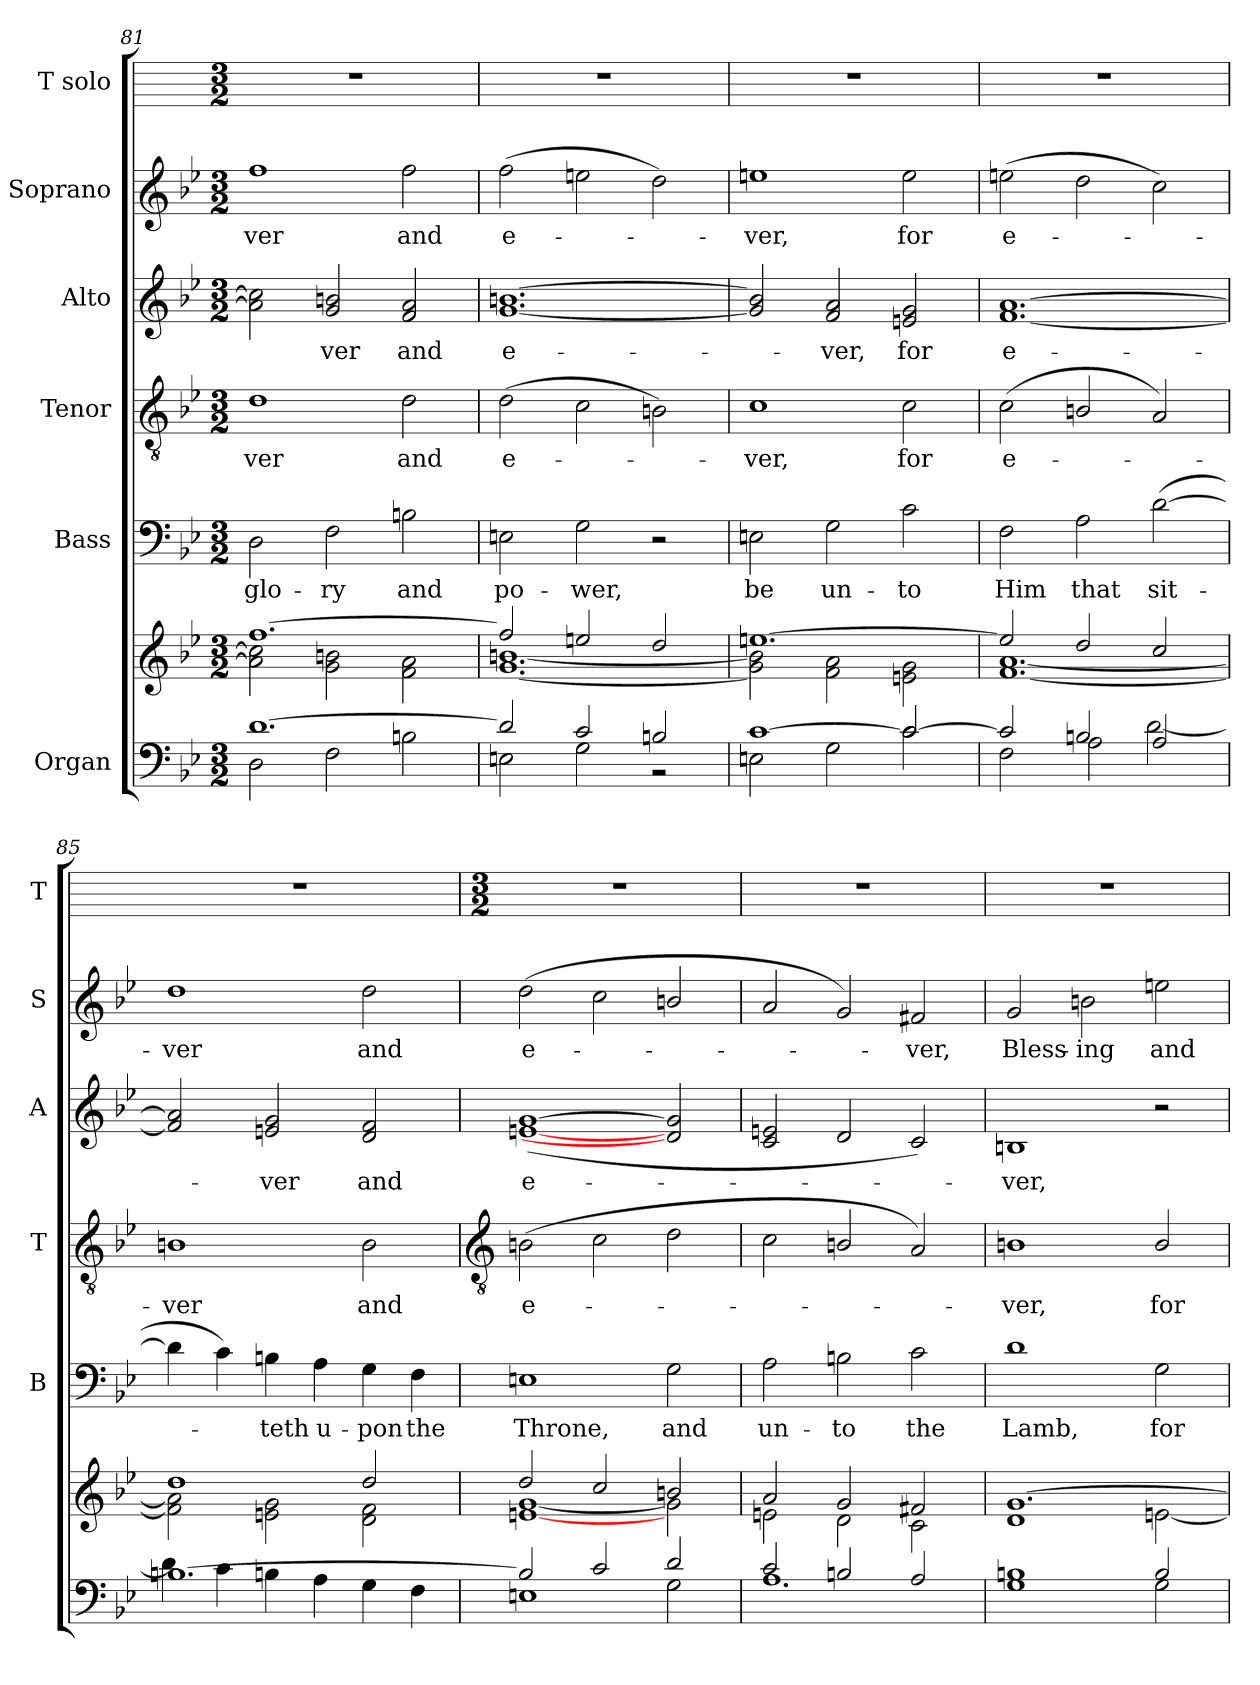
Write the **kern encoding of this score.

**kern	**kern	**kern	**text	**kern	**text	**kern	**text	**kern	**text	**kern
*part6	*part6	*part5	*part5	*part4	*part4	*part3	*part3	*part2	*part2	*part1
*staff7	*staff6	*staff5	*staff5	*staff4	*staff4	*staff3	*staff3	*staff2	*staff2	*staff1
*I"Organ	*	*I"Bass	*	*I"Tenor	*	*I"Alto	*	*I"Soprano	*	*I"T solo
*	*	*I'B	*	*I'T	*	*I'A	*	*I'S	*	*I'T
*clefF4	*clefG2	*clefF4	*	*clefGv2	*	*clefG2	*	*clefG2	*	*
*k[b-e-]	*k[b-e-]	*k[b-e-]	*	*k[b-e-]	*	*k[b-e-]	*	*k[b-e-]	*	*
*B-:	*B-:	*B-:	*	*B-:	*	*B-:	*	*B-:	*	*
*M3/2	*M3/2	*M3/2	*	*M3/2	*	*M3/2	*	*M3/2	*	*M3/2
=81	=81	=81	=81	=81	=81	=81	=81	=81	=81	=81
*^	*^	*	*	*	*	*	*	*	*	*
!	!	!	!	!	!LO:LY:b	!	!LO:LY:b	!	!	!	!LO:LY:b	!
[1.d/	2D\	[1.ff/	2a\] 2cc\]	2D	glo-	1d	ver	2a] 2cc]	.	1ff	ver	1.r
!	!	!	!	!	!LO:LY:b	!	!	!	!LO:LY:b	!	!	!
.	2F\	.	2g\ 2bn\	2F	-ry	.	.	2g 2bn	ver	.	.	.
!	!	!	!	!	!LO:LY:b	!	!LO:LY:b	!	!LO:LY:b	!	!LO:LY:b	!
.	2Bn\	.	2f\ 2a\	2Bn	and	2d	and	2f 2a	and	2ff	and	.
=82	=82	=82	=82	=82	=82	=82	=82	=82	=82	=82	=82	=82
!	!	!	!	!	!LO:LY:b	!	!LO:LY:b	!	!LO:LY:b	!	!LO:LY:b	!
2d/]	2En\	2ff/]	[1.g\ [1.bn\	2En	po-	(>2d	e-	[1.g [1.bn	e-	(>2ff	e-	1.r
!	!	!	!	!	!LO:LY:b	!	!	!	!	!	!	!
2c/	2G\	2een/	.	2G	-wer,	2c	.	.	.	2een	.	.
2Bn/	2r	2dd/	.	2r	.	2Bn)	.	.	.	2dd)	.	.
=83	=83	=83	=83	=83	=83	=83	=83	=83	=83	=83	=83	=83
!	!	!	!	!	!LO:LY:b	!	!LO:LY:b	!	!	!	!LO:LY:b	!
[1c/	2En\	[1.een/	2g\] 2b\]	2En	be	1c	ver,	2g] 2b]	.	1een	ver,	1.r
!	!	!	!	!	!LO:LY:b	!	!	!	!LO:LY:b	!	!	!
.	2G\	.	2f\ 2a\	2G	un-	.	.	2f 2a	ver,	.	.	.
!	!	!	!	!	!LO:LY:b	!	!LO:LY:b	!	!LO:LY:b	!	!LO:LY:b	!
2c/_	2c\	.	2en\ 2g\	2c	-to	2c	for	2en 2g	for	2ee	for	.
=84	=84	=84	=84	=84	=84	=84	=84	=84	=84	=84	=84	=84
!	!	!	!	!	!LO:LY:b	!	!LO:LY:b	!	!LO:LY:b	!	!LO:LY:b	!
2c/]	2F\	2ee/]	[1.f\ [1.a\	2F	Him	(<2c	e-	[1.f [1.a	e-	(>2een	e-	1.r
!	!	!	!	!	!LO:LY:b	!	!	!	!	!	!	!
2Bn/	2A\	2dd/	.	2A	that	2Bn/	.	.	.	2dd	.	.
!	!	!	!	!	!LO:LY:b	!	!	!	!	!	!	!
2A/	[2d\	2cc/	.	(>[2d	sit-	2A)	.	.	.	2cc)	.	.
=85	=85	=85	=85	=85	=85	=85	=85	=85	=85	=85	=85	=85
!	!	!	!	!	!	!	!LO:LY:b	!	!	!	!LO:LY:b	!
[1.Bn/	4d\]	1dd/	2f\] 2a\]	4d]	.	1Bn	ver	2f] 2a]	.	1dd	ver	1.r
.	4c\	.	.	4c)	.	.	.	.	.	.	.	.
!	!	!	!	!	!LO:LY:b	!	!	!	!LO:LY:b	!	!	!
.	4Bn\	.	2en\ 2g\	4Bn	teth	.	.	2en 2g	ver	.	.	.
!	!	!	!	!	!LO:LY:b	!	!	!	!	!	!	!
.	4A\	.	.	4A	u-	.	.	.	.	.	.	.
!	!	!	!	!	!LO:LY:b	!	!LO:LY:b	!	!LO:LY:b	!	!LO:LY:b	!
.	4G\	2dd/	2d\ 2f\	4G	-pon	2B	and	2d 2f	and	2dd	and	.
!	!	!	!	!	!LO:LY:b	!	!	!	!	!	!	!
.	4F\	.	.	4F	the	.	.	.	.	.	.	.
!!LO:LB:g=z
=86	=86	=86	=86	=86	=86	=86	=86	=86	=86	=86	=86	=86
*	*	*	*	*	*	*clefGv2	*	*	*	*	*	*
*	*	*	*	*	*	*	*	*	*	*	*	*M3/2
!	!	!	!	!	!LO:LY:b	!	!LO:LY:b	!	!LO:LY:b	!	!LO:LY:b	!
2B/]	1En\	2dd/	[1en\ [1g\	1En	Throne,	(>2Bn	e-	(<[1en [1g	e-	(>2dd	e-	1.r
2c/	.	2cc/	.	.	.	2c	.	.	.	2cc	.	.
!	!	!	!	!	!LO:LY:b	!	!	!	!	!	!	!
2d/	2G\	2bn/	2g\]	2G	and	2d	.	2d] 2g]	.	2bn/	.	.
=87	=87	=87	=87	=87	=87	=87	=87	=87	=87	=87	=87	=87
!	!	!	!	!	!LO:LY:b	!	!	!	!	!	!	!
2c/	1.A\	2a/	2en\	2A	un-	2c	.	2c 2en	.	2a	.	1.r
!	!	!	!	!	!LO:LY:b	!	!	!	!	!	!	!
2Bn/	.	2g/	2d\	2Bn	-to	2Bn/	.	2d	.	2g)	.	.
!	!	!	!	!	!LO:LY:b	!	!	!	!	!	!LO:LY:b	!
2A/	.	2f#X/	2c\	2c	the	2A)	.	2c)	.	2f#X	ver,	.
=88	=88	=88	=88	=88	=88	=88	=88	=88	=88	=88	=88	=88
!	!	!	!	!	!LO:LY:b	!	!LO:LY:b	!	!LO:LY:b	!	!LO:LY:b	!
1Bn/	1G\	[1.g/	1d\	1d	Lamb,	1Bn	ver,	1Bn	ver,	2g	Bless-	1.r
!	!	!	!	!	!	!	!	!	!	!	!LO:LY:b	!
.	.	.	.	.	.	.	.	.	.	2bn	-ing	.
!	!	!	!	!	!LO:LY:b	!	!LO:LY:b	!	!	!	!LO:LY:b	!
2B/	2G\	.	[2en\	2G	for	2B/	for	2r	.	2een	and	.
*v	*v	*	*	*	*	*	*	*	*	*	*	*
*	*v	*v	*	*	*	*	*	*	*	*	*
=	=	=	=	=	=	=	=	=	=	=
*-	*-	*-	*-	*-	*-	*-	*-	*-	*-	*-
